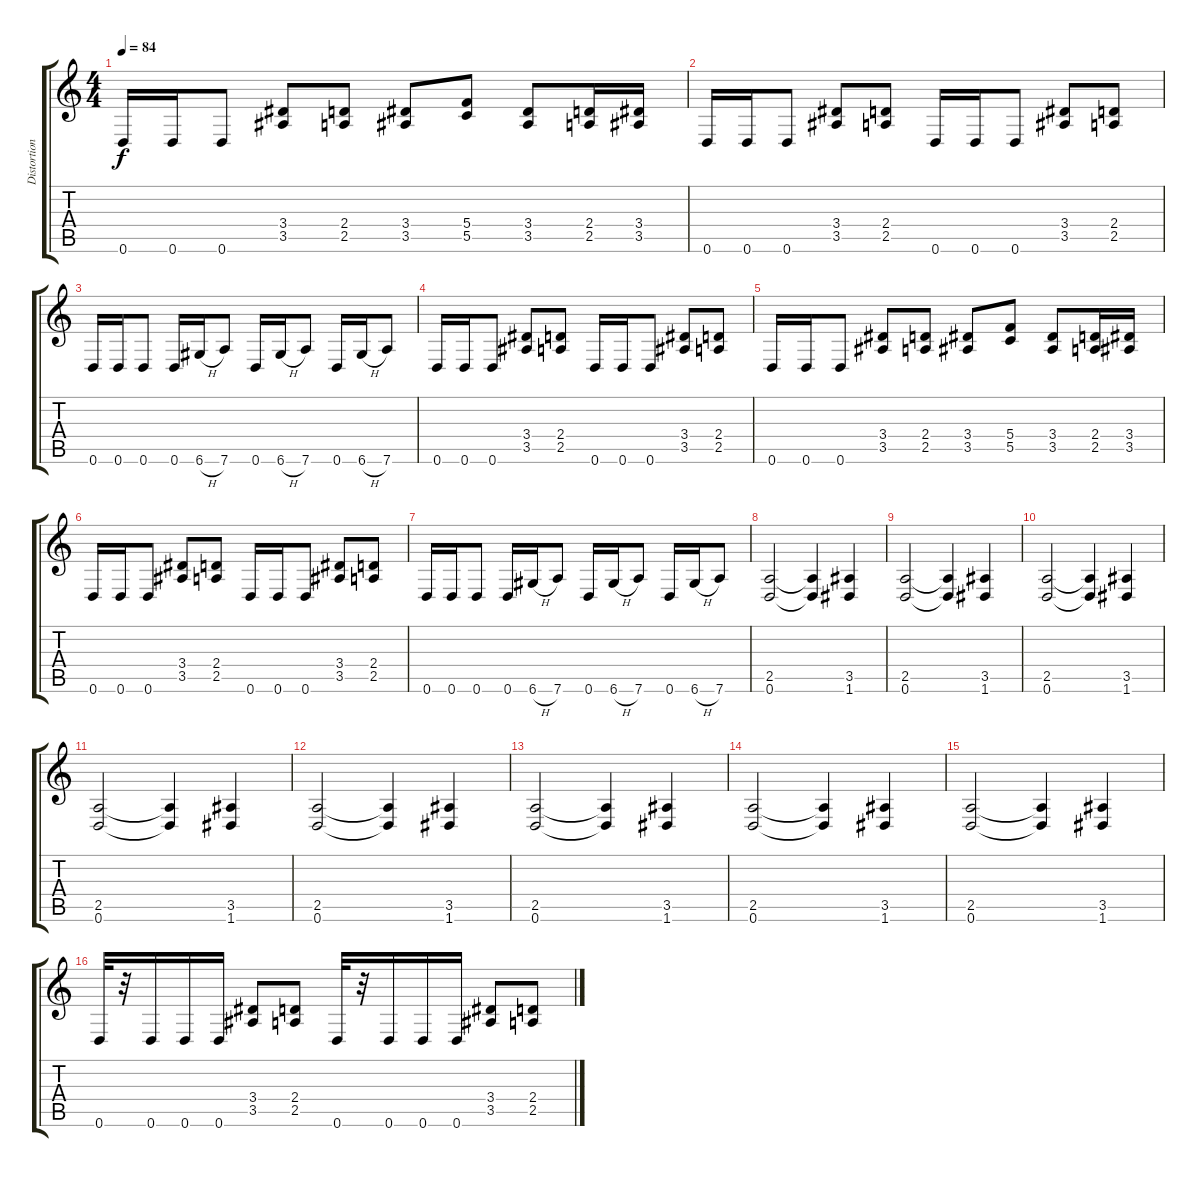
\track ("Distortion Guitar" "Distortion") {instrument distortionguitar}
\staff {score tabs}
\tuning (D4 A3 F3 C3 G2 D2) {hide}
\ts (4 4)
\tempo 84
\clef g2
\ks c
0.6.16{dy f} 0.6.16 0.6.8 (3.4 3.5).8 (2.4 2.5).8 (3.4 3.5).8 (5.4 5.5).8 (3.4 3.5).8 (2.4 2.5).16 (3.4 3.5).16 |
0.6.16 0.6.16 0.6.8 (3.4 3.5).8 (2.4 2.5).8 0.6.16 0.6.16 0.6.8 (3.4 3.5).8 (2.4 2.5).8 |
0.6.16 0.6.16 0.6.8 0.6.16 6.6{h}.16 7.6.8 0.6.16 6.6{h}.16 7.6.8 0.6.16 6.6{h}.16 7.6.8 |
0.6.16 0.6.16 0.6.8 (3.4 3.5).8 (2.4 2.5).8 0.6.16 0.6.16 0.6.8 (3.4 3.5).8 (2.4 2.5).8 |
0.6.16 0.6.16 0.6.8 (3.4 3.5).8 (2.4 2.5).8 (3.4 3.5).8 (5.4 5.5).8 (3.4 3.5).8 (2.4 2.5).16 (3.4 3.5).16 |
0.6.16 0.6.16 0.6.8 (3.4 3.5).8 (2.4 2.5).8 0.6.16 0.6.16 0.6.8 (3.4 3.5).8 (2.4 2.5).8 |
0.6.16 0.6.16 0.6.8 0.6.16 6.6{h}.16 7.6.8 0.6.16 6.6{h}.16 7.6.8 0.6.16 6.6{h}.16 7.6.8 |
(2.5 0.6).2 (2.5{t} 0.6{t}).4 (3.5 1.6).4 |
(2.5 0.6).2 (2.5{t} 0.6{t}).4 (3.5 1.6).4 |
(2.5 0.6).2 (2.5{t} 0.6{t}).4 (3.5 1.6).4 |
(2.5 0.6).2 (2.5{t} 0.6{t}).4 (3.5 1.6).4 |
(2.5 0.6).2 (2.5{t} 0.6{t}).4 (3.5 1.6).4 |
(2.5 0.6).2 (2.5{t} 0.6{t}).4 (3.5 1.6).4 |
(2.5 0.6).2 (2.5{t} 0.6{t}).4 (3.5 1.6).4 |
(2.5 0.6).2 (2.5{t} 0.6{t}).4 (3.5 1.6).4 |
0.6.32 r.32 0.6.16 0.6.16 0.6.16 (3.4 3.5).8 (2.4 2.5).8 0.6.32 r.32 0.6.16 0.6.16 0.6.16 (3.4 3.5).8 (2.4 2.5).8
